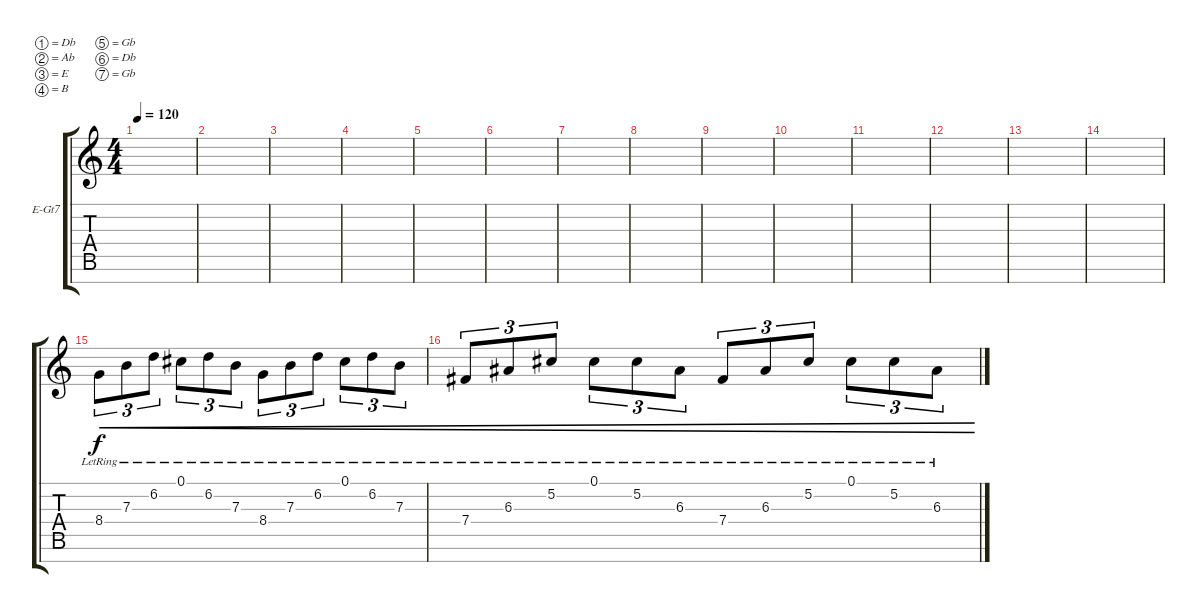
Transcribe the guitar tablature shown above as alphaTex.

\defaultSystemsLayout 4
\bracketExtendMode groupsimilarinstruments
\firstSystemTrackNameOrientation horizontal
\otherSystemsTrackNameOrientation horizontal
\track ("clean" "E-Gt7") {instrument electricguitarclean}
\staff {score tabs}
\tuning (Db4 Ab3 E3 B2 Gb2 Db2 Gb1)
\ts (4 4)
\tempo 120
\clef g2
\scale
0.333333
\ks c
|
\scale
0.333333 |
\scale
0.333333 |
\scale
0.333333 |
\scale
0.333333 |
\scale
0.333333 |
\scale
0.333333 |
\scale
0.333333 |
\scale
0.333333 |
\scale
0.333333 |
\scale
0.333333 |
\scale
0.333333 |
\scale
0.333333 |
\scale
0.333333 |
\scale
0.333333 8.4{lr}.8{tu (3 2) cre} 7.3{lr}.8{tu (3 2) cre} 6.2{lr}.8{tu (3 2) cre} 0.1{lr}.8{tu (3 2) cre} 6.2{lr}.8{tu (3 2) cre} 7.3{lr}.8{tu (3 2) cre} 8.4{lr}.8{tu (3 2) cre} 7.3{lr}.8{tu (3 2) cre} 6.2{lr}.8{tu (3 2) cre} 0.1{lr}.8{tu (3 2) cre} 6.2{lr}.8{tu (3 2) cre} 7.3{lr}.8{tu (3 2) cre} |
7.4{lr}.8{tu (3 2) cre} 6.3{lr}.8{tu (3 2) cre} 5.2{lr}.8{tu (3 2) cre} 0.1{lr}.8{tu (3 2) cre} 5.2{lr}.8{tu (3 2) cre} 6.3{lr}.8{tu (3 2) cre} 7.4{lr}.8{tu (3 2) cre} 6.3{lr}.8{tu (3 2) cre} 5.2{lr}.8{tu (3 2) cre} 0.1{lr}.8{tu (3 2) cre} 5.2{lr}.8{tu (3 2) cre} 6.3{lr}.8{tu (3 2) cre}
